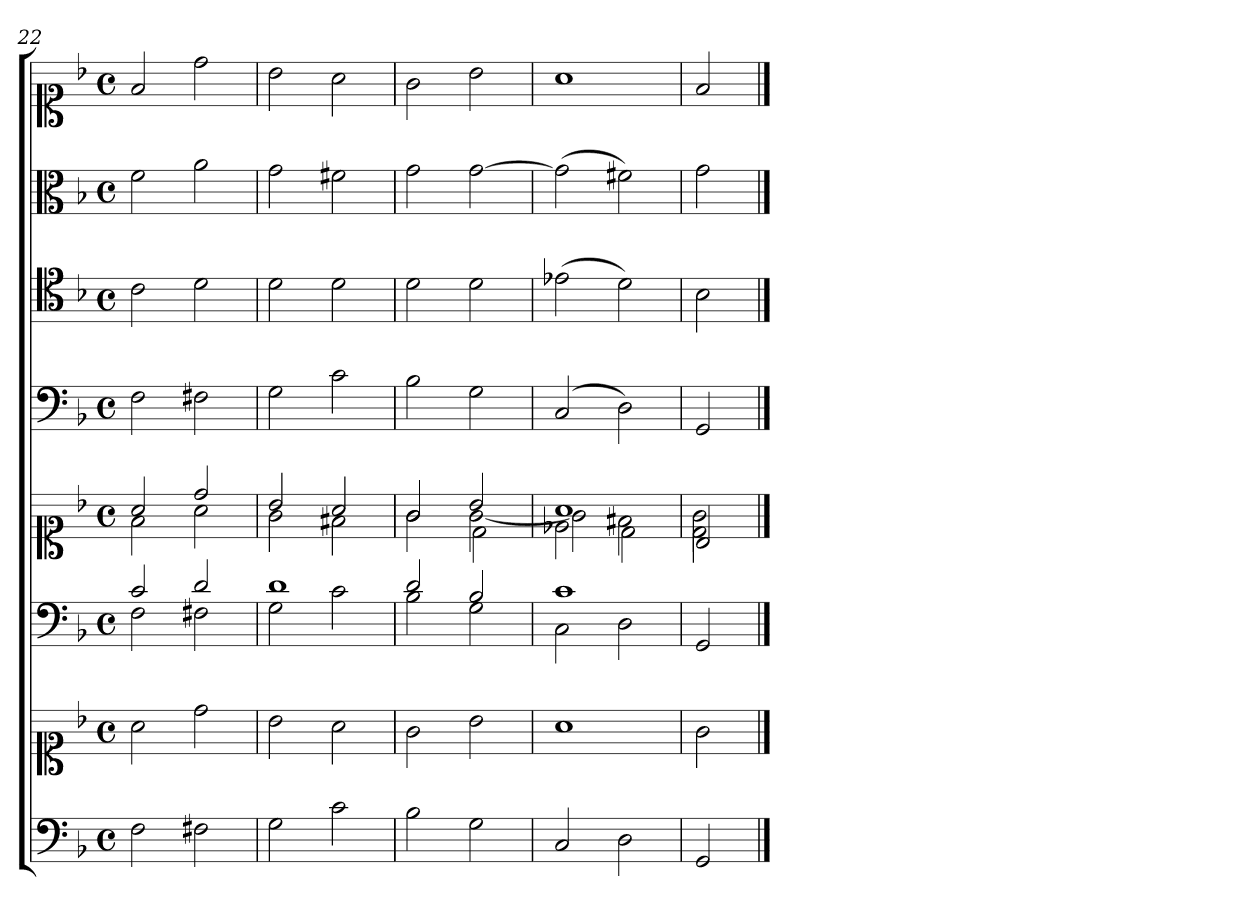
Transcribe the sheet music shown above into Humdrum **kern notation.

**kern	**kern	**kern	**kern	**kern	**kern	**kern	**kern
*part6	*part6	*part5	*part5	*part4	*part3	*part2	*part1
*staff8	*staff7	*staff6	*staff5	*staff4	*staff3	*staff2	*staff1
*clefF4	*clefC1	*clefF4	*clefC1	*clefF4	*clefC4	*clefC3	*clefC1
*k[b-]	*k[b-]	*k[b-]	*k[b-]	*k[b-]	*k[b-]	*k[b-]	*k[b-]
*F:	*F:	*F:	*F:	*F:	*F:	*F:	*F:
*M4/4	*M4/4	*M4/4	*M4/4	*M4/4	*M4/4	*M4/4	*M4/4
*met(c)	*met(c)	*met(c)	*met(c)	*met(c)	*met(c)	*met(c)	*met(c)
=22	=22	=22	=22	=22	=22	=22	=22
*	*	*^	*^	*	*	*	*
2F	2a	2c	2F	2a	2f	2F	2c	2f	2f
2F#X	2dd	2d	2F#X	2dd	2a	2F#X	2d	2a	2dd
=23	=23	=23	=23	=23	=23	=23	=23	=23	=23
2G	2b-	1d	2G	2b-	2g	2G	2d	2g	2b-
2c	2a	.	2c	2a	2f#X	2c	2d	2f#X	2a
=24	=24	=24	=24	=24	=24	=24	=24	=24	=24
*	*	*	*	*	*^	*	*	*	*
2B-	2g	2d	2B-	2g	2g	2ryy	2B-	2d	2g	2g
2G	2b-	2B-	2G	2b-	[2g	2d\	2G	2d	[2g	2b-
=25	=25	=25	=25	=25	=25	=25	=25	=25	=25	=25
2C	1a	1c	2C	1a	2g]	2e-X\	(2C	(2e-X	(2g]	1a
2D	.	.	2D	.	2f#X	2d\	2D)	2d)	2f#X)	.
*	*	*v	*v	*	*	*	*	*	*	*
=26	=26	=26	=26	=26	=26	=26	=26	=26	=26
2GG	2g	2GG	2B-	2g	2d\	2GG	2B-	2g	2f
*	*	*	*v	*v	*v	*	*	*	*
==	==	==	==	==	==	==	==
*-	*-	*-	*-	*-	*-	*-	*-
